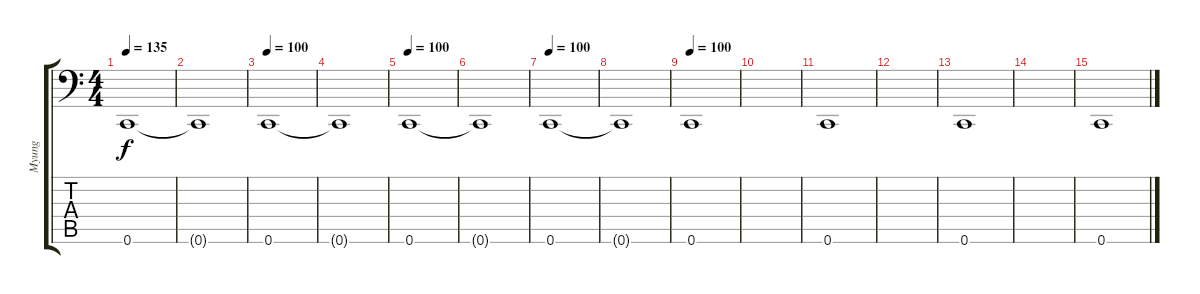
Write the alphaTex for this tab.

\track ("Myung" "Myung") {instrument electricbasspick}
\staff {score tabs}
\tuning (C3 G2 Eb2 Bb1 F1 C1) {hide}
\ts (4 4)
\tempo 135
\tempo 100
\tempo 135
\clef f4
\ks c
0.6.1{dy f instrument electricbasspick} |
0.6{t}.1 |
\tempo 100
0.6.1 |
0.6{t}.1 |
\tempo 100
0.6.1 |
0.6{t}.1 |
\tempo 100
0.6.1 |
0.6{t}.1 |
\tempo 100
0.6.1 |
|
0.6.1 |
|
0.6.1 |
|
0.6.1
